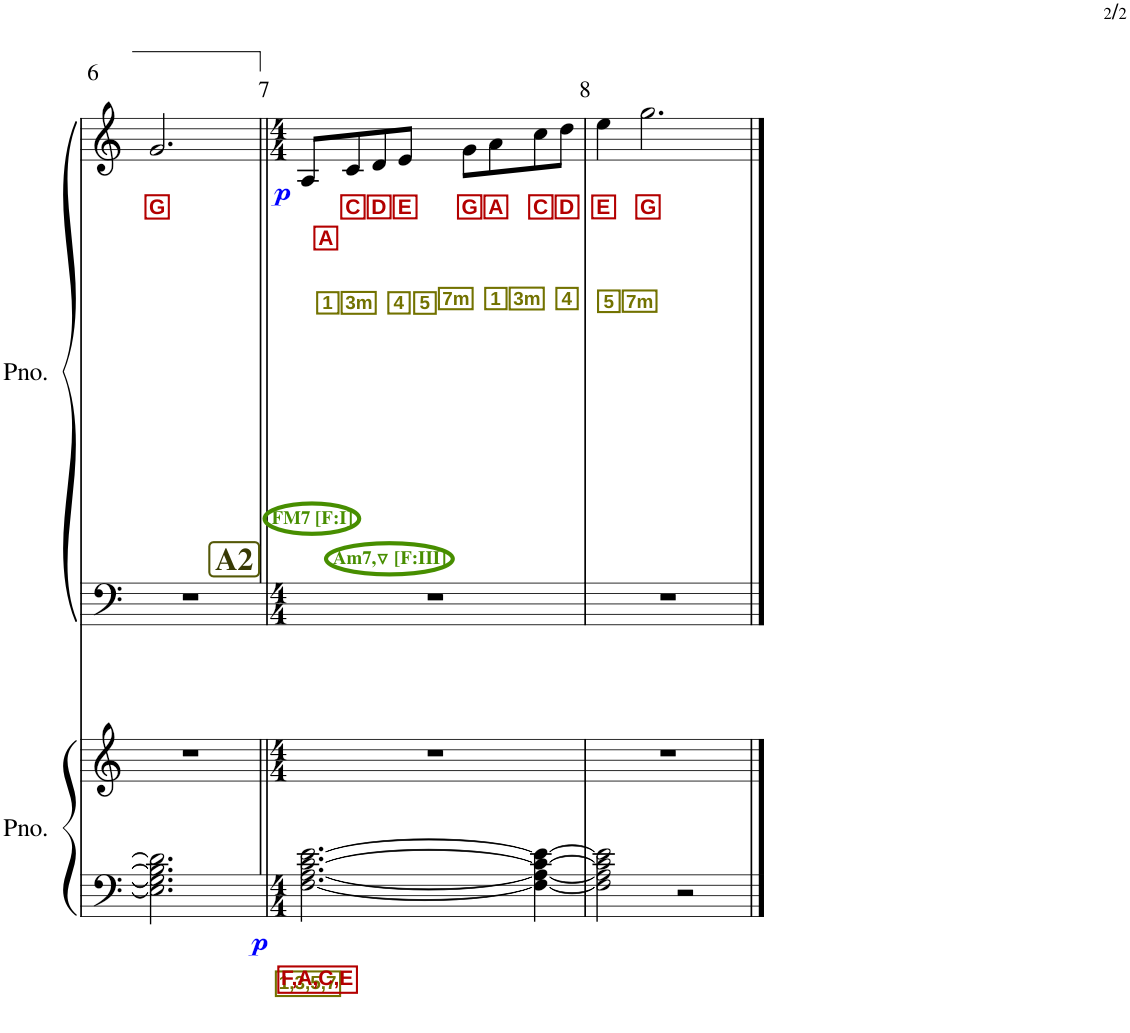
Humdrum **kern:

**kern	**text	**text	**text	**kern	**dynam	**kern	**kern	**text	**text	**text	**dynam
*part2	*part2	*part2	*part2	*part2	*part2	*part1	*part1	*part1	*part1	*part1	*part1
*staff4	*staff4	*staff4	*staff4	*staff3	*staff3/4	*staff2	*staff1	*staff1	*staff1	*staff1	*staff1/2
*I"ピアノ	*	*	*	*	*	*I"ピアノ	*	*	*	*	*
!!LO:PB:g=z
*clefF4	*	*	*	*clefG2	*	*clefF4	*clefG2	*	*	*	*
*k[]	*	*	*	*k[]	*	*k[]	*k[]	*	*	*	*
*M3/4	*	*	*	*M3/4	*	*M3/4	*M3/4	*	*	*	*
=6	=6	=6	=6	=6	=6	=6	=6	=6	=6	=6	=6
!	!	!	!	!	!	!	!	!	!LO:LY:b:color=#B30000	!	!
2.E\] 2.G\] 2.B\] 2.d\]	.	.	.	2.r	.	2.r	2.g/	.	G	.	.
!!LO:REH:place=s1:b:B:cj:color=#373904:fs=15:t=A2
=7||	=7||	=7||	=7||	=7||	=7||	=7||	=7||	=7||	=7||	=7||	=7||
*M4/4	*	*	*	*M4/4	*	*M4/4	*M4/4	*	*	*	*
!	!	!	!	!	!	!	!LO:TX:b:B:color=#478E00:t=FM7 [F&colon;I]	!	!	!	!
!	!	!	!	!	!	!	!LO:TX:b:B:color=#478E00:t=Am7,▽ [F&colon;III]	!	!	!	!
!	!	!LO:LY:b:color=#B30000	!LO:LY:b:color=#727200	!	!LO:DY:b=2	!	!	!	!LO:LY:b:color=#B30000	!LO:LY:b:color=#727200	!LO:DY:b
[2.F\ [2.A\ [2.c\ [2.e\	.	F,A,C,E	1,3,5,7	1r	p	1r	8A/L	.	A	1	p
!	!	!	!	!	!	!	!	!	!LO:LY:b:color=#B30000	!LO:LY:b:color=#727200	!
.	.	.	.	.	.	.	8c/	.	C	3m	.
!	!	!	!	!	!	!	!	!	!LO:LY:b:color=#B30000	!LO:LY:b:color=#727200	!
.	.	.	.	.	.	.	8d/	.	D	4	.
!	!	!	!	!	!	!	!	!	!LO:LY:b:color=#B30000	!LO:LY:b:color=#727200	!
.	.	.	.	.	.	.	8e/J	.	E	5	.
!	!	!	!	!	!	!	!	!	!LO:LY:b:color=#B30000	!LO:LY:b:color=#727200	!
.	.	.	.	.	.	.	8g\L	.	G	7m	.
!	!	!	!	!	!	!	!	!	!LO:LY:b:color=#B30000	!LO:LY:b:color=#727200	!
.	.	.	.	.	.	.	8a\	.	A	1	.
!	!	!	!	!	!	!	!	!	!LO:LY:b:color=#B30000	!LO:LY:b:color=#727200	!
4F\_ 4A\_ 4c\_ 4e\_	.	.	.	.	.	.	8cc\	.	C	3m	.
!	!	!	!	!	!	!	!	!	!LO:LY:b:color=#B30000	!LO:LY:b:color=#727200	!
.	.	.	.	.	.	.	8dd\J	.	D	4	.
=8	=8	=8	=8	=8	=8	=8	=8	=8	=8	=8	=8
!	!	!	!	!	!	!	!	!	!LO:LY:b:color=#B30000	!LO:LY:b:color=#727200	!
2F\] 2A\] 2c\] 2e\]	.	.	.	1r	.	1r	4ee\	.	E	5	.
!	!	!	!	!	!	!	!	!	!LO:LY:b:color=#B30000	!LO:LY:b:color=#727200	!
.	.	.	.	.	.	.	2.gg\	.	G	7m	.
2r	.	.	.	.	.	.	.	.	.	.	.
==	==	==	==	==	==	==	==	==	==	==	==
*-	*-	*-	*-	*-	*-	*-	*-	*-	*-	*-	*-
